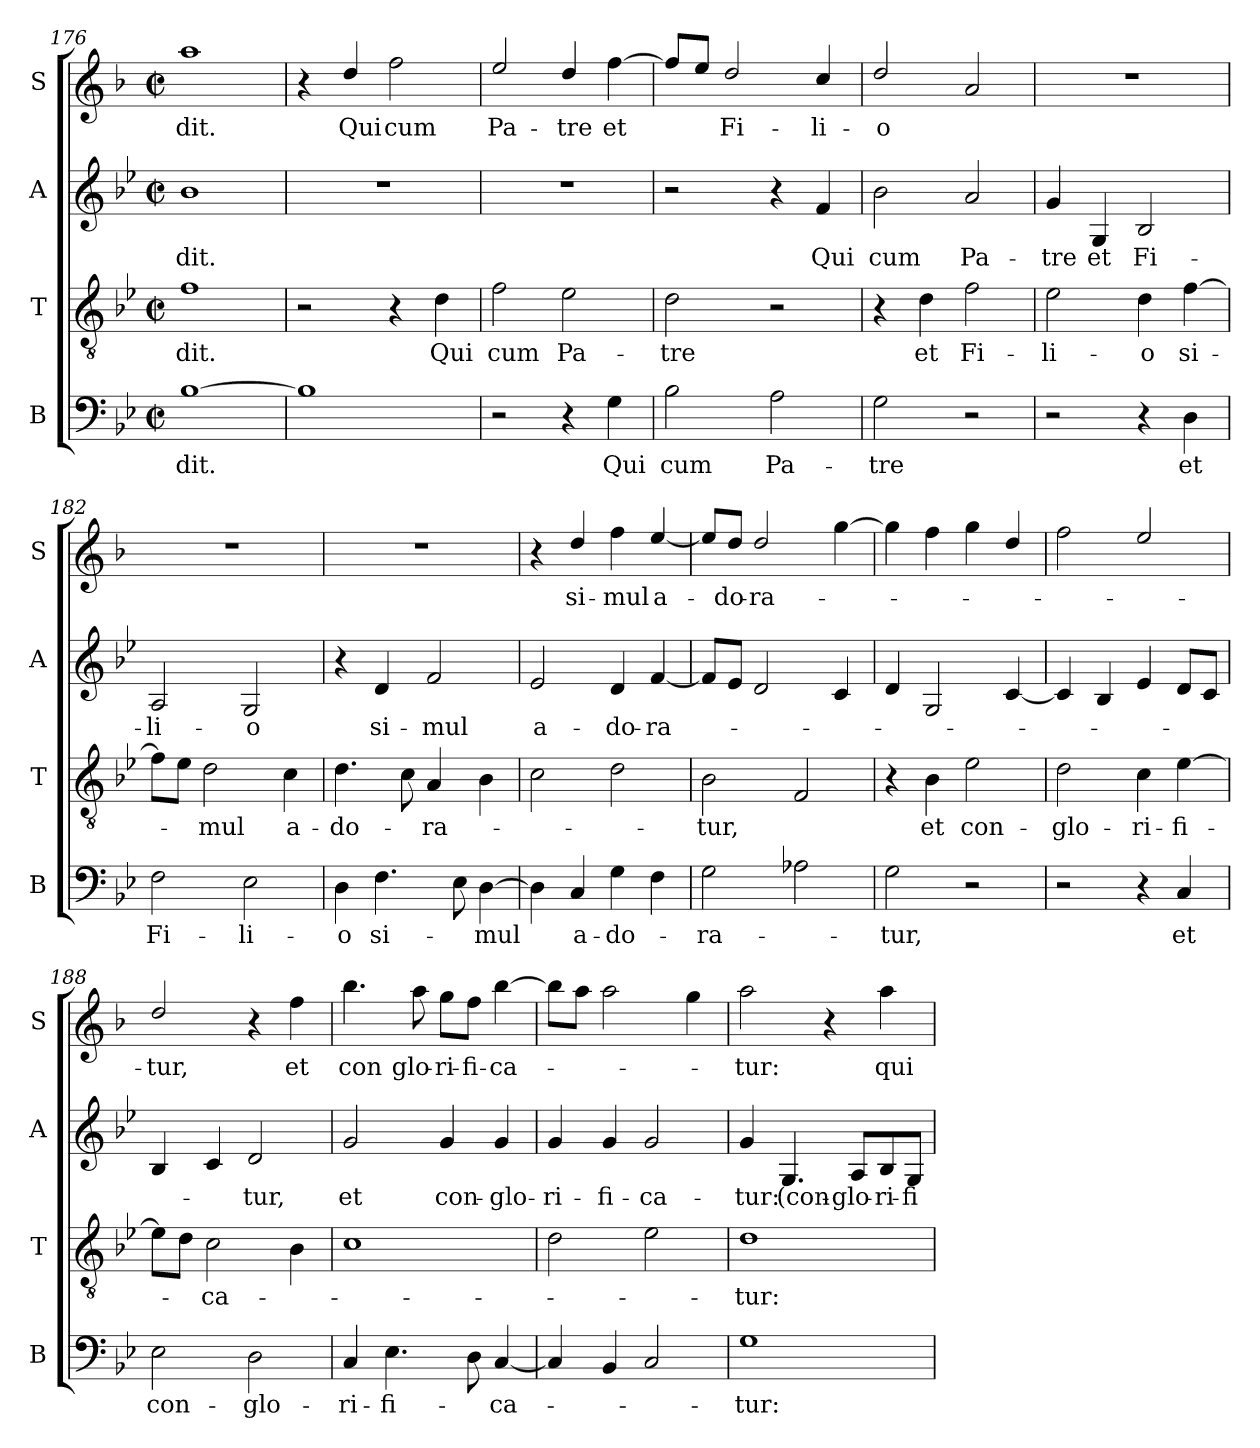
**kern	**text	**kern	**text	**kern	**text	**kern	**text
*part4	*part4	*part3	*part3	*part2	*part2	*part1	*part1
*staff4	*staff4	*staff3	*staff3	*staff2	*staff2	*staff1	*staff1
*I"B	*	*I"T	*	*I"A	*	*I"S	*
*I'B	*	*I'T	*	*I'A	*	*I'S	*
*clefF4	*	*clefGv2	*	*clefG2	*	*clefG2	*
*	*	*	*	*	*	*ITrd4c7	*
*k[b-e-]	*	*k[b-e-]	*	*k[b-e-]	*	*k[b-e-]	*
*B-:	*	*B-:	*	*B-:	*	*B-:	*
*M2/2	*	*M2/2	*	*M2/2	*	*M2/2	*
*met(c|)	*	*met(c|)	*	*met(c|)	*	*met(c|)	*
=176	=176	=176	=176	=176	=176	=176	=176
!	!LO:LY:b	!	!LO:LY:b	!	!LO:LY:b	!	!LO:LY:b
[1B-	-dit.	1f	-dit.	1b-	-dit.	1dd	-dit.
=177	=177	=177	=177	=177	=177	=177	=177
1B-]	.	2r	.	1r	.	4r	.
!	!	!	!	!	!	!	!LO:LY:b
.	.	.	.	.	.	4g/	Qui
!	!	!	!	!	!	!	!LO:LY:b
.	.	4r	.	.	.	2b-\	cum
!	!	!	!LO:LY:b	!	!	!	!
.	.	4d\	Qui	.	.	.	.
=178	=178	=178	=178	=178	=178	=178	=178
!	!	!	!LO:LY:b	!	!	!	!LO:LY:b
2r	.	2f\	cum	1r	.	2a/	Pa-
!	!	!	!LO:LY:b	!	!	!	!LO:LY:b
4r	.	2e-\	Pa-	.	.	4g/	-tre
!	!LO:LY:b	!	!	!	!	!	!LO:LY:b
4G\	Qui	.	.	.	.	[4b-\	et
!!LO:LB:g=z
=179	=179	=179	=179	=179	=179	=179	=179
!	!LO:LY:b	!	!LO:LY:b	!	!	!	!
2B-\	cum	2d\	-tre	2r	.	8b-/L]	.
.	.	.	.	.	.	8a/J	.
!	!	!	!	!	!	!	!LO:LY:b
.	.	.	.	.	.	2g/	Fi-
!	!LO:LY:b	!	!	!	!	!	!
2A\	Pa-	2r	.	4r	.	.	.
!	!	!	!	!	!LO:LY:b	!	!LO:LY:b
.	.	.	.	4f/	Qui	4f/	-li-
=180	=180	=180	=180	=180	=180	=180	=180
!	!LO:LY:b	!	!	!	!LO:LY:b	!	!LO:LY:b
2G\	-tre	4r	.	2b-\	cum	2g/	-o
!	!	!	!LO:LY:b	!	!	!	!
.	.	4d\	et	.	.	.	.
!	!	!	!LO:LY:b	!	!LO:LY:b	!	!
2r	.	2f\	Fi-	2a/	Pa-	2d/	.
=181	=181	=181	=181	=181	=181	=181	=181
!	!	!	!LO:LY:b	!	!LO:LY:b	!	!
2r	.	2e-\	-li-	4g/	-tre	1r	.
!	!	!	!	!	!LO:LY:b	!	!
.	.	.	.	4G/	et	.	.
!	!	!	!LO:LY:b	!	!LO:LY:b	!	!
4r	.	4d\	-o	2B-/	Fi-	.	.
!	!LO:LY:b	!	!LO:LY:b	!	!	!	!
4D\	et	[4f\	si-	.	.	.	.
=182	=182	=182	=182	=182	=182	=182	=182
!	!LO:LY:b	!	!	!	!LO:LY:b	!	!
2F\	Fi-	8f\L]	.	2A/	-li-	1r	.
.	.	8e-\J	.	.	.	.	.
!	!	!	!LO:LY:b	!	!	!	!
.	.	2d\	-mul	.	.	.	.
!	!LO:LY:b	!	!	!	!LO:LY:b	!	!
2E-\	-li-	.	.	2G/	-o	.	.
!	!	!	!LO:LY:b	!	!	!	!
.	.	4c\	a-	.	.	.	.
=183	=183	=183	=183	=183	=183	=183	=183
!	!LO:LY:b	!	!LO:LY:b	!	!	!	!
4D\	-o	4.d\	-do-	4r	.	1r	.
!	!LO:LY:b	!	!	!	!LO:LY:b	!	!
4.F\	si-	.	.	4d/	si-	.	.
.	.	8c\	.	.	.	.	.
!	!	!	!LO:LY:b	!	!LO:LY:b	!	!
.	.	4A/	-ra-	2f/	-mul	.	.
8E-\	.	.	.	.	.	.	.
!	!LO:LY:b	!	!	!	!	!	!
[4D\	-mul	4B-\	.	.	.	.	.
=184	=184	=184	=184	=184	=184	=184	=184
!	!	!	!	!	!LO:LY:b	!	!
4D\]	.	2c\	.	2e-/	a-	4r	.
!	!LO:LY:b	!	!	!	!	!	!LO:LY:b
4C/	a-	.	.	.	.	4g/	si-
!	!LO:LY:b	!	!	!	!LO:LY:b	!	!LO:LY:b
4G\	-do-	2d\	.	4d/	-do-	4b-\	-mul
!	!	!	!	!	!LO:LY:b	!	!LO:LY:b
4F\	.	.	.	[4f/	-ra-	[4a/	a-
!!LO:LB:g=z
=185	=185	=185	=185	=185	=185	=185	=185
!	!LO:LY:b	!	!LO:LY:b	!	!	!	!
2G\	-ra-	2B-\	-tur,	8f/L]	.	8a/L]	.
!	!	!	!	!	!	!	!LO:LY:b
.	.	.	.	8e-/J	.	8g/J	-do-
!	!	!	!	!	!	!	!LO:LY:b
.	.	.	.	2d/	.	2g/	-ra-
2A-X\	.	2F/	.	.	.	.	.
.	.	.	.	4c/	.	[4cc\	.
=186	=186	=186	=186	=186	=186	=186	=186
!	!LO:LY:b	!	!	!	!	!	!
2G\	-tur,	4r	.	4d/	.	4cc\]	.
!	!	!	!LO:LY:b	!	!	!	!
.	.	4B-\	et	2G/	.	4b-\	.
!	!	!	!LO:LY:b	!	!	!	!
2r	.	2e-\	con-	.	.	4cc\	.
.	.	.	.	[4c/	.	4g/	.
=187	=187	=187	=187	=187	=187	=187	=187
!	!	!	!LO:LY:b	!	!	!	!
2r	.	2d\	-glo-	4c/]	.	2b-\	.
.	.	.	.	4B-/	.	.	.
!	!	!	!LO:LY:b	!	!	!	!
4r	.	4c\	-ri-	4e-/	.	2a/	.
!	!LO:LY:b	!	!LO:LY:b	!	!	!	!
4C/	et	[4e-\	-fi-	8d/L	.	.	.
.	.	.	.	8c/J	.	.	.
=188	=188	=188	=188	=188	=188	=188	=188
!	!LO:LY:b	!	!	!	!	!	!LO:LY:b
2E-\	con-	8e-\L]	.	4B-/	.	2g/	-tur,
.	.	8d\J	.	.	.	.	.
!	!	!	!LO:LY:b	!	!	!	!
.	.	2c\	-ca-	4c/	.	.	.
!	!LO:LY:b	!	!	!	!LO:LY:b	!	!
2D\	-glo-	.	.	2d/	-tur,	4r	.
!	!	!	!	!	!	!	!LO:LY:b
.	.	4B-\	.	.	.	4b-\	et
=189	=189	=189	=189	=189	=189	=189	=189
!	!LO:LY:b	!	!	!	!LO:LY:b	!	!LO:LY:b
4C/	-ri-	1c	.	2g/	et	4.ee-\	con
!	!LO:LY:b	!	!	!	!	!	!
4.E-\	-fi-	.	.	.	.	.	.
!	!	!	!	!	!	!	!LO:LY:b
.	.	.	.	.	.	8dd\	glo-
!	!	!	!	!	!LO:LY:b	!	!LO:LY:b
.	.	.	.	4g/	con-	8cc\L	-ri-
!	!	!	!	!	!	!	!LO:LY:b
8D\	.	.	.	.	.	8b-\J	-fi-
!	!LO:LY:b	!	!	!	!LO:LY:b	!	!LO:LY:b
[4C/	-ca-	.	.	4g/	-glo-	[4ee-\	-ca-
=190	=190	=190	=190	=190	=190	=190	=190
!	!	!	!	!	!LO:LY:b	!	!
4C/]	.	2d\	.	4g/	-ri-	8ee-\L]	.
.	.	.	.	.	.	8dd\J	.
!	!	!	!	!	!LO:LY:b	!	!
4BB-/	.	.	.	4g/	-fi-	2dd\	.
!	!	!	!	!	!LO:LY:b	!	!
2C/	.	2e-\	.	2g/	-ca-	.	.
.	.	.	.	.	.	4cc\	.
!!LO:PB:g=z
=191	=191	=191	=191	=191	=191	=191	=191
!	!LO:LY:b	!	!LO:LY:b	!	!LO:LY:b	!	!LO:LY:b
1G	-tur:	1d	-tur:	4g/	-tur:	2dd\	-tur:
!	!	!	!	!	!LO:LY:b	!	!
.	.	.	.	4.G/	(con-	.	.
.	.	.	.	.	.	4r	.
!	!	!	!	!	!LO:LY:b	!	!
.	.	.	.	8A/L	-glo-	.	.
!	!	!	!	!	!LO:LY:b	!	!LO:LY:b
.	.	.	.	8B-/	-ri-	4dd\	qui
!	!	!	!	!	!LO:LY:b	!	!
.	.	.	.	8G/J	-fi-	.	.
=	=	=	=	=	=	=	=
*-	*-	*-	*-	*-	*-	*-	*-
